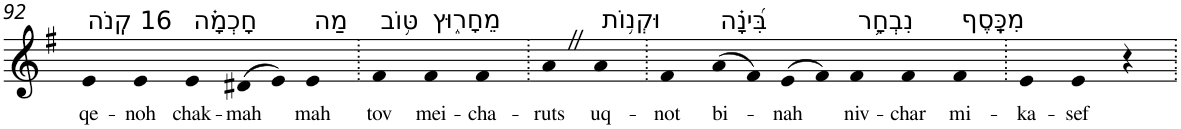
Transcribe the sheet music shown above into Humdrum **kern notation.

**kern	**text
*part1	*part1
*staff1	*staff1
*I"Piano	*
*I'Pno	*
!!LO:PB:g=z
*clefG2	*
*k[f#]	*
*G:	*
=92	=92
!LO:TX:a:t=16 קְֽנֹה	!
!	!LO:LY:b
4e	qe-
!	!LO:LY:b
4e	-noh
!LO:TX:a:t=חָכְמָ֗ה	!
!	!LO:LY:b
4e	chak-
!	!LO:LY:b
(>8d#X	-mah
8e)	.
!LO:TX:a:t=מַה	!
!	!LO:LY:b
4e	mah
=93.	=93.
!LO:TX:a:t=טּ֥וֹב	!
!	!LO:LY:b
4f#	tov
!LO:TX:a:t=מֵחָר֑וּץ	!
!	!LO:LY:b
4f#	mei-
!	!LO:LY:b
4f#	-cha-
=94.	=94.
!	!LO:LY:b
4aZ	-ruts
!LO:TX:a:t=וּקְנ֥וֹת	!
!	!LO:LY:b
4a	uq-
=95.	=95.
!	!LO:LY:b
4f#	-not
!LO:TX:a:t=בִּ֝ינָ֗ה	!
!	!LO:LY:b
(>8a	bi-
8f#)	.
!	!LO:LY:b
(>8e	-nah
8f#)	.
!LO:TX:a:t=נִבְחָ֥ר	!
!	!LO:LY:b
4f#	niv-
!	!LO:LY:b
4f#	-char
!LO:TX:a:t=מִכָּֽסֶף	!
!	!LO:LY:b
4f#	mi-
=96.	=96.
!	!LO:LY:b
4e	-ka-
!	!LO:LY:b
4e	-sef
4r	.
=.	=.
*-	*-
